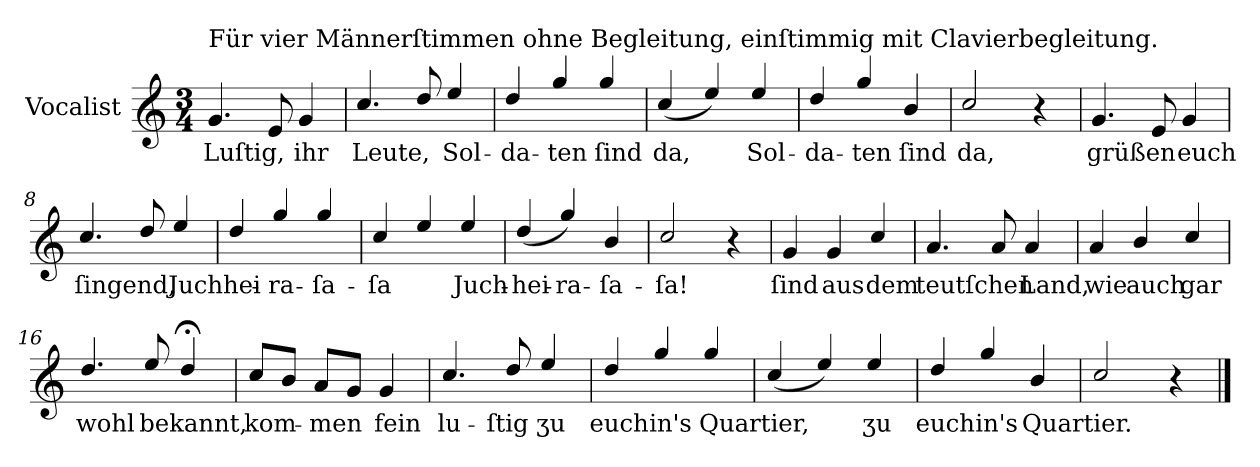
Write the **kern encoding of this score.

**kern	**text
*part1	*part1
*staff1	*staff1
*I"Vocalist	*
*clefG2	*
*k[]	*
*C:	*
*M3/4	*
=1	=1
!LO:TX:a:t=Für vier Männerſtimmen ohne Begleitung, einſtimmig mit Clavierbegleitung.	!
4.g	Luſtig,
8e	.
4g	ihr
=2	=2
4.cc/	Leute,
8dd/	.
4ee/	Sol-
=3	=3
4dd/	-da-
4gg/	-ten
4gg/	ſind
=4	=4
(4cc/	da,
4ee/)	.
4ee/	Sol-
=5	=5
4dd/	-da-
4gg/	-ten
4b/	ſind
=6	=6
2cc/	da,
4r	.
=7	=7
4.g	grüßen
8e	.
4g	euch
=8	=8
4.cc/	ſingend,
8dd/	.
4ee/	Juchhei-
=9	=9
4dd/	.
4gg/	-ra-
4gg/	-ſa-
=10	=10
4cc/	-ſa
4ee/	.
4ee/	Juch-
=11	=11
(4dd/	-hei-
4gg/)	-ra-
4b/	-ſa-
=12	=12
2cc/	-ſa!
4r	.
=13	=13
4g	ſind
4g	aus
4cc/	dem
=14	=14
4.a	teutſchen
8a	.
4a	Land,
=15	=15
4a	wie
4b/	auch
4cc/	gar
=16	=16
4.dd/	wohl
8ee/	bekannt,
4dd;</	.
=17	=17
8cc/L	kom-
8bJ	.
8aL	-men
8gJ	.
4g	fein
=18	=18
4.cc/	lu-
8dd/	-ſtig
4ee/	ʒu
=19	=19
4dd/	euch
4gg/	in's
4gg/	Quartier,
=20	=20
(4cc/	.
4ee/)	.
4ee/	ʒu
=21	=21
4dd/	euch
4gg/	in's
4b/	Quartier.
=22	=22
2cc/	.
4r	.
==	==
*-	*-
